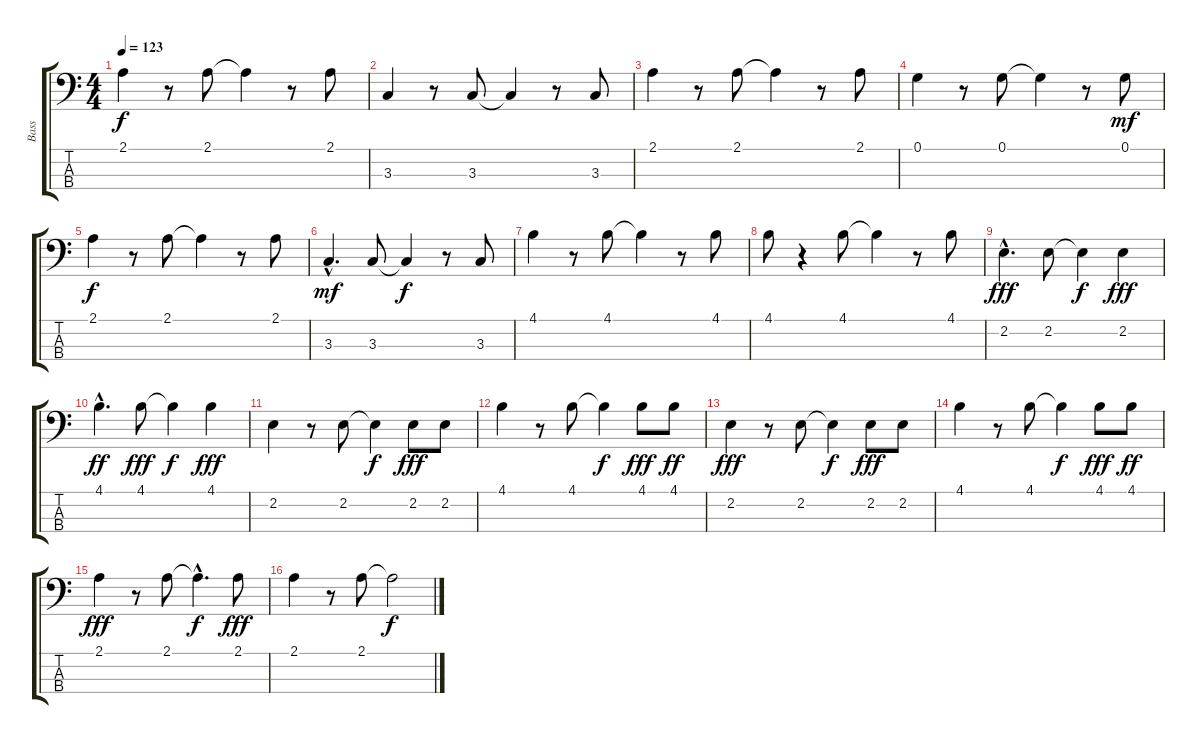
\track ("Bass" "Bass") {instrument electricbassfinger}
\staff {score tabs}
\tuning (G2 D2 A1 E1) {hide}
\ts (4 4)
\tempo 123
\clef f4
\ks c
2.1.4{dy f} r.8 2.1.8 2.1{t}.4 r.8 2.1.8 |
3.3.4 r.8 3.3.8 3.3{t}.4 r.8 3.3.8 |
2.1.4 r.8 2.1.8 2.1{t}.4 r.8 2.1.8 |
0.1.4 r.8 0.1.8 0.1{t}.4 r.8 0.1.8{dy mf} |
2.1.4{dy f} r.8 2.1.8 2.1{t}.4 r.8 2.1.8 |
3.3{hac}.4{d dy mf} 3.3.8 3.3{t}.4{dy f} r.8 3.3.8 |
4.1.4 r.8 4.1.8 4.1{t}.4 r.8 4.1.8 |
4.1.8 r.4 4.1.8 4.1{t}.4 r.8 4.1.8 |
2.2{hac}.4{d dy fff} 2.2.8 2.2{t}.4{dy f} 2.2.4{dy fff} |
4.1{hac}.4{d dy ff} 4.1.8{dy fff} 4.1{t}.4{dy f} 4.1.4{dy fff} |
2.2.4 r.8 2.2.8 2.2{t}.4{dy f} 2.2.8{dy fff} 2.2.8 |
4.1.4 r.8 4.1.8 4.1{t}.4{dy f} 4.1.8{dy fff} 4.1.8{dy ff} |
2.2.4{dy fff} r.8 2.2.8 2.2{t}.4{dy f} 2.2.8{dy fff} 2.2.8 |
4.1.4 r.8 4.1.8 4.1{t}.4{dy f} 4.1.8{dy fff} 4.1.8{dy ff} |
2.1.4{dy fff} r.8 2.1.8 2.1{hac t}.4{d dy f} 2.1.8{dy fff} |
2.1.4 r.8 2.1.8 2.1{t}.2{dy f}
